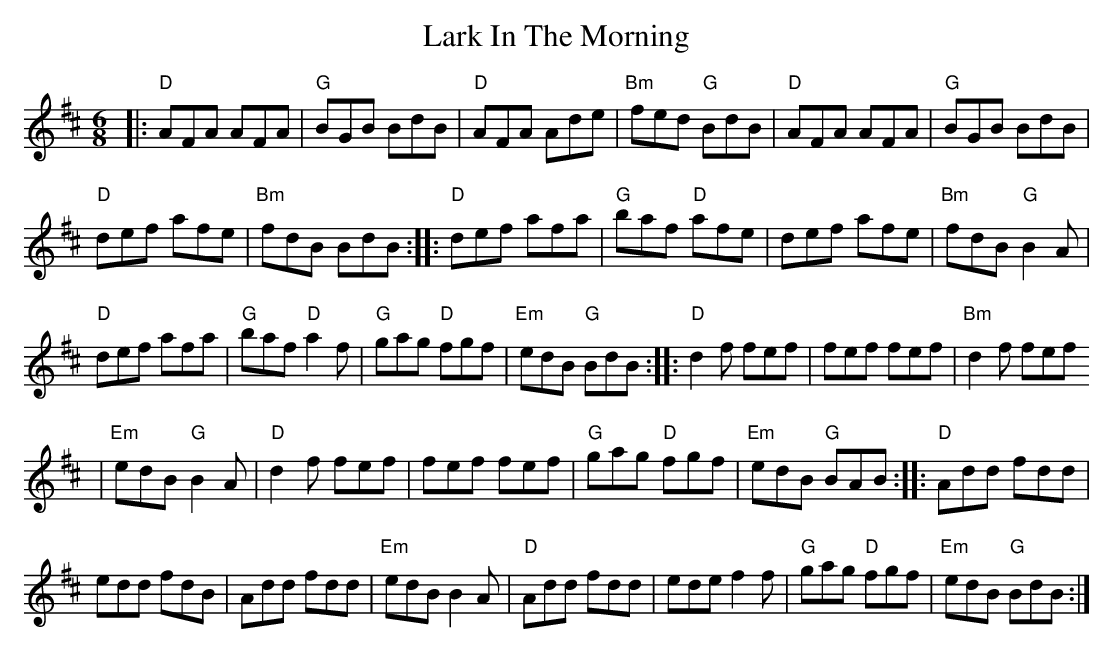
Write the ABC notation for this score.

X:1
T:Lark In The Morning
M:6/8
L:1/8
K:D
|:"D"AFA AFA|"G"BGB BdB|"D"AFA Ade|"Bm"fed "G"BdB|"D"AFA AFA|"G"BGB BdB|
"D"def afe|"Bm"fdB BdB::"D"def afa|"G"baf "D"afe|def afe|"Bm"fdB "G"B2A|
"D"def afa|"G"baf "D"a2f|"G"gag "D"fgf|"Em"edB "G"BdB::"D"d2f fef|fef fef|"Bm"d2f fef
|"Em"edB "G"B2A|"D"d2f fef|fef fef|"G"gag "D"fgf|"Em"edB "G"BAB::"D"Add fdd|
edd fdB|Add fdd|"Em"edB B2A|"D"Add fdd|ede f2f|"G"gag "D"fgf|"Em"edB "G"BdB:|
